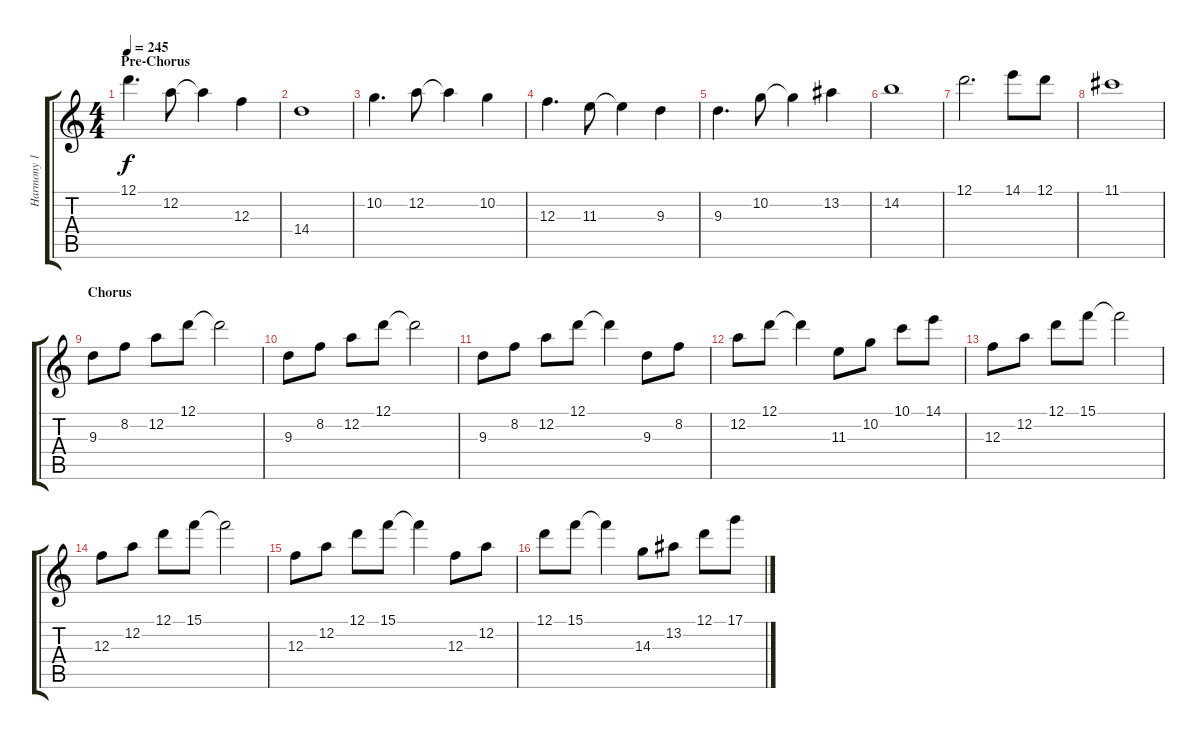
\track ("Harmony 1" "Harmony 1") {instrument overdrivenguitar}
\staff {score tabs}
\tuning (D4 A3 F3 C3 G2 D2) {hide}
\ts (4 4)
\section ("" "Pre-Chorus")
\tempo 245
\clef g2
\ks aminor
12.1.4{d dy f} 12.2.8 12.2{t}.4 12.3.4 |
14.4.1 |
10.2.4{d} 12.2.8 12.2{t}.4 10.2.4 |
12.3.4{d} 11.3.8 11.3{t}.4 9.3.4 |
9.3.4{d} 10.2.8 10.2{t}.4 13.2.4 |
14.2.1 |
12.1.2{d} 14.1.8 12.1.8 |
11.1.1 |
\section ("" "Chorus")
9.3.8 8.2.8 12.2.8 12.1.8 12.1{t}.2 |
9.3.8 8.2.8 12.2.8 12.1.8 12.1{t}.2 |
9.3.8 8.2.8 12.2.8 12.1.8 12.1{t}.4 9.3.8 8.2.8 |
12.2.8 12.1.8 12.1{t}.4 11.3.8 10.2.8 10.1.8 14.1.8 |
12.3.8 12.2.8 12.1.8 15.1.8 15.1{t}.2 |
12.3.8 12.2.8 12.1.8 15.1.8 15.1{t}.2 |
12.3.8 12.2.8 12.1.8 15.1.8 15.1{t}.4 12.3.8 12.2.8 |
12.1.8 15.1.8 15.1{t}.4 14.3.8 13.2.8 12.1.8 17.1.8
